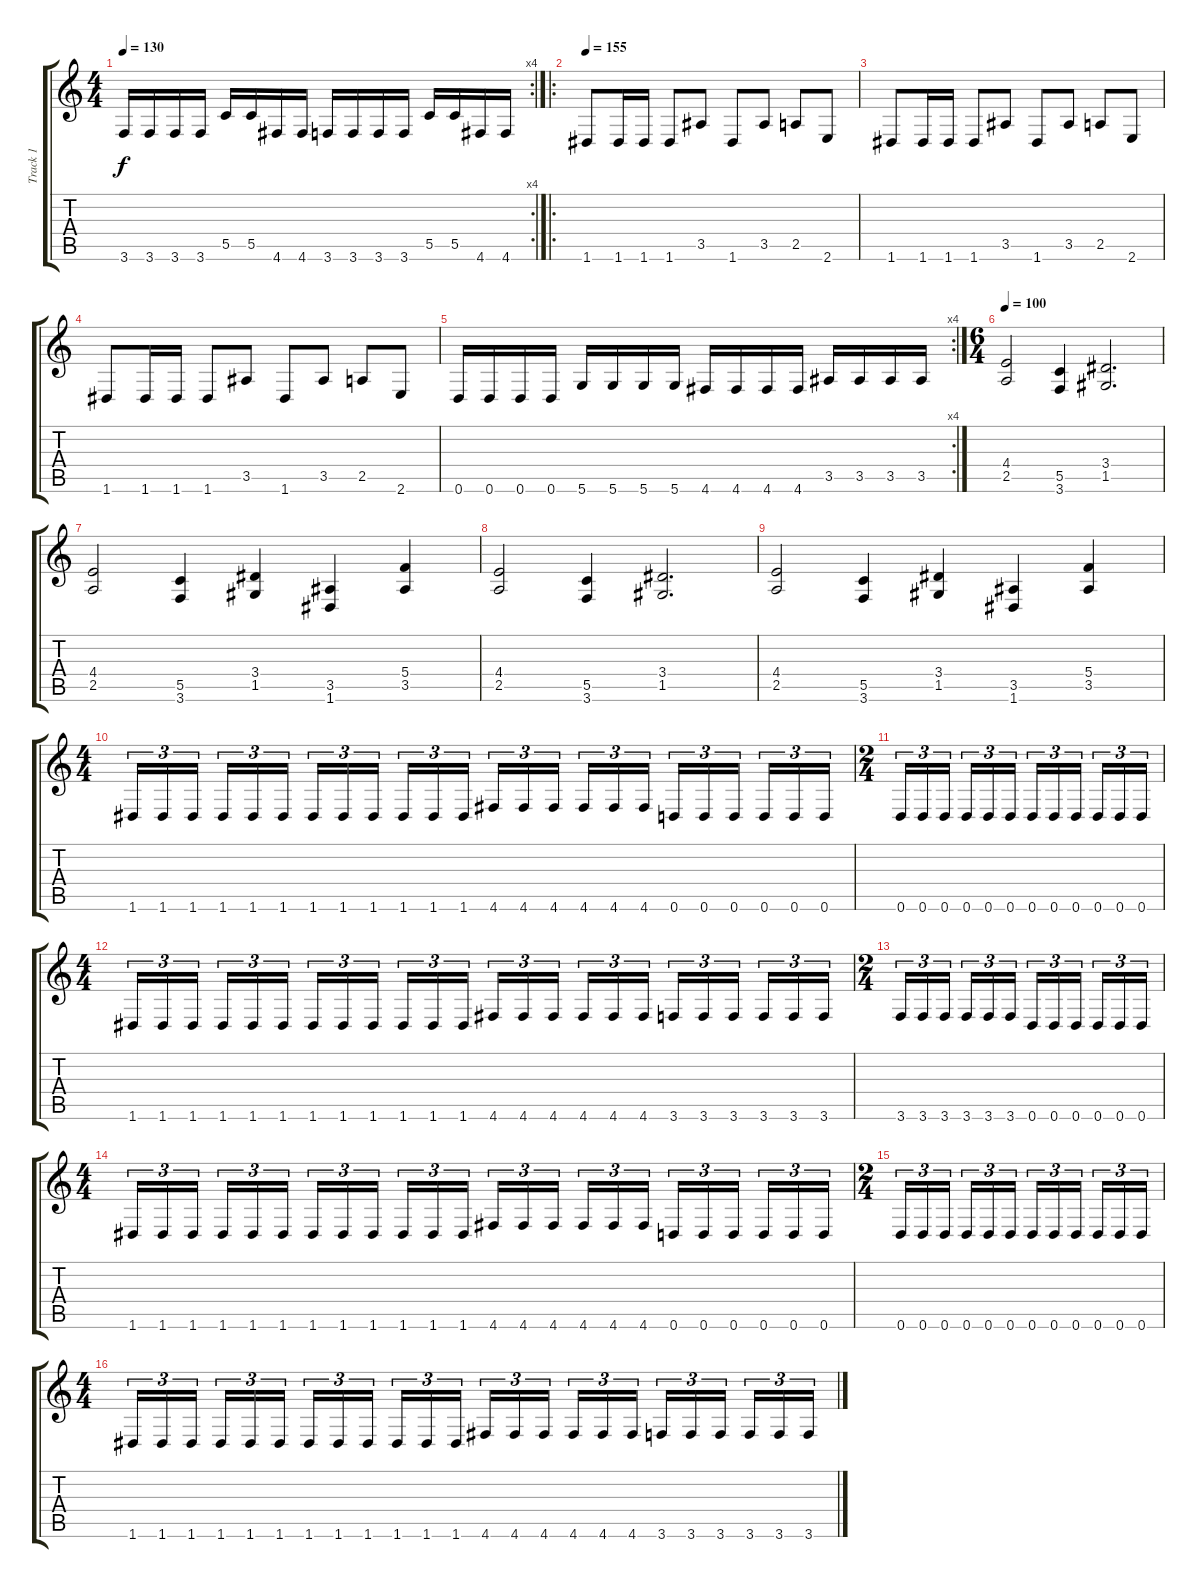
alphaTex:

\track ("Track 1" "Track 1") {instrument distortionguitar}
\staff {score tabs}
\tuning (D4 A3 F3 C3 G2 D2) {hide}
\rc 4
\ts (4 4)
\tempo 130
\clef g2
\ks c
3.6.16{dy f} 3.6.16 3.6.16 3.6.16 5.5.16 5.5.16 4.6.16 4.6.16 3.6.16 3.6.16 3.6.16 3.6.16 5.5.16 5.5.16 4.6.16 4.6.16 |
\ro
\tempo 155
1.6.8 1.6.16 1.6.16 1.6.8 3.5.8 1.6.8 3.5.8 2.5.8 2.6.8 |
1.6.8 1.6.16 1.6.16 1.6.8 3.5.8 1.6.8 3.5.8 2.5.8 2.6.8 |
1.6.8 1.6.16 1.6.16 1.6.8 3.5.8 1.6.8 3.5.8 2.5.8 2.6.8 |
\rc 4
0.6.16 0.6.16 0.6.16 0.6.16 5.6.16 5.6.16 5.6.16 5.6.16 4.6.16 4.6.16 4.6.16 4.6.16 3.5.16 3.5.16 3.5.16 3.5.16 |
\ts (6 4)
\tempo 100
(4.4 2.5).2 (5.5 3.6).4 (3.4 1.5).2{d} |
(4.4 2.5).2 (5.5 3.6).4 (3.4 1.5).4 (3.5 1.6).4 (5.4 3.5).4 |
(4.4 2.5).2 (5.5 3.6).4 (3.4 1.5).2{d} |
(4.4 2.5).2 (5.5 3.6).4 (3.4 1.5).4 (3.5 1.6).4 (5.4 3.5).4 |
\ts (4 4)
1.6.16{tu (3 2)} 1.6.16{tu (3 2)} 1.6.16{tu (3 2) beam splitsecondary} 1.6.16{tu (3 2)} 1.6.16{tu (3 2)} 1.6.16{tu (3 2)} 1.6.16{tu (3 2)} 1.6.16{tu (3 2)} 1.6.16{tu (3 2) beam splitsecondary} 1.6.16{tu (3 2)} 1.6.16{tu (3 2)} 1.6.16{tu (3 2)} 4.6.16{tu (3 2)} 4.6.16{tu (3 2)} 4.6.16{tu (3 2) beam splitsecondary} 4.6.16{tu (3 2)} 4.6.16{tu (3 2)} 4.6.16{tu (3 2)} 0.6.16{tu (3 2)} 0.6.16{tu (3 2)} 0.6.16{tu (3 2) beam splitsecondary} 0.6.16{tu (3 2)} 0.6.16{tu (3 2)} 0.6.16{tu (3 2)} |
\ts (2 4)
0.6.16{tu (3 2)} 0.6.16{tu (3 2)} 0.6.16{tu (3 2) beam splitsecondary} 0.6.16{tu (3 2)} 0.6.16{tu (3 2)} 0.6.16{tu (3 2)} 0.6.16{tu (3 2)} 0.6.16{tu (3 2)} 0.6.16{tu (3 2) beam splitsecondary} 0.6.16{tu (3 2)} 0.6.16{tu (3 2)} 0.6.16{tu (3 2)} |
\ts (4 4)
1.6.16{tu (3 2)} 1.6.16{tu (3 2)} 1.6.16{tu (3 2) beam splitsecondary} 1.6.16{tu (3 2)} 1.6.16{tu (3 2)} 1.6.16{tu (3 2)} 1.6.16{tu (3 2)} 1.6.16{tu (3 2)} 1.6.16{tu (3 2) beam splitsecondary} 1.6.16{tu (3 2)} 1.6.16{tu (3 2)} 1.6.16{tu (3 2)} 4.6.16{tu (3 2)} 4.6.16{tu (3 2)} 4.6.16{tu (3 2) beam splitsecondary} 4.6.16{tu (3 2)} 4.6.16{tu (3 2)} 4.6.16{tu (3 2)} 3.6.16{tu (3 2)} 3.6.16{tu (3 2)} 3.6.16{tu (3 2) beam splitsecondary} 3.6.16{tu (3 2)} 3.6.16{tu (3 2)} 3.6.16{tu (3 2)} |
\ts (2 4)
3.6.16{tu (3 2)} 3.6.16{tu (3 2)} 3.6.16{tu (3 2) beam splitsecondary} 3.6.16{tu (3 2)} 3.6.16{tu (3 2)} 3.6.16{tu (3 2)} 0.6.16{tu (3 2)} 0.6.16{tu (3 2)} 0.6.16{tu (3 2) beam splitsecondary} 0.6.16{tu (3 2)} 0.6.16{tu (3 2)} 0.6.16{tu (3 2)} |
\ts (4 4)
1.6.16{tu (3 2)} 1.6.16{tu (3 2)} 1.6.16{tu (3 2) beam splitsecondary} 1.6.16{tu (3 2)} 1.6.16{tu (3 2)} 1.6.16{tu (3 2)} 1.6.16{tu (3 2)} 1.6.16{tu (3 2)} 1.6.16{tu (3 2) beam splitsecondary} 1.6.16{tu (3 2)} 1.6.16{tu (3 2)} 1.6.16{tu (3 2)} 4.6.16{tu (3 2)} 4.6.16{tu (3 2)} 4.6.16{tu (3 2) beam splitsecondary} 4.6.16{tu (3 2)} 4.6.16{tu (3 2)} 4.6.16{tu (3 2)} 0.6.16{tu (3 2)} 0.6.16{tu (3 2)} 0.6.16{tu (3 2) beam splitsecondary} 0.6.16{tu (3 2)} 0.6.16{tu (3 2)} 0.6.16{tu (3 2)} |
\ts (2 4)
0.6.16{tu (3 2)} 0.6.16{tu (3 2)} 0.6.16{tu (3 2) beam splitsecondary} 0.6.16{tu (3 2)} 0.6.16{tu (3 2)} 0.6.16{tu (3 2)} 0.6.16{tu (3 2)} 0.6.16{tu (3 2)} 0.6.16{tu (3 2) beam splitsecondary} 0.6.16{tu (3 2)} 0.6.16{tu (3 2)} 0.6.16{tu (3 2)} |
\ts (4 4)
1.6.16{tu (3 2)} 1.6.16{tu (3 2)} 1.6.16{tu (3 2) beam splitsecondary} 1.6.16{tu (3 2)} 1.6.16{tu (3 2)} 1.6.16{tu (3 2)} 1.6.16{tu (3 2)} 1.6.16{tu (3 2)} 1.6.16{tu (3 2) beam splitsecondary} 1.6.16{tu (3 2)} 1.6.16{tu (3 2)} 1.6.16{tu (3 2)} 4.6.16{tu (3 2)} 4.6.16{tu (3 2)} 4.6.16{tu (3 2) beam splitsecondary} 4.6.16{tu (3 2)} 4.6.16{tu (3 2)} 4.6.16{tu (3 2)} 3.6.16{tu (3 2)} 3.6.16{tu (3 2)} 3.6.16{tu (3 2) beam splitsecondary} 3.6.16{tu (3 2)} 3.6.16{tu (3 2)} 3.6.16{tu (3 2)}
